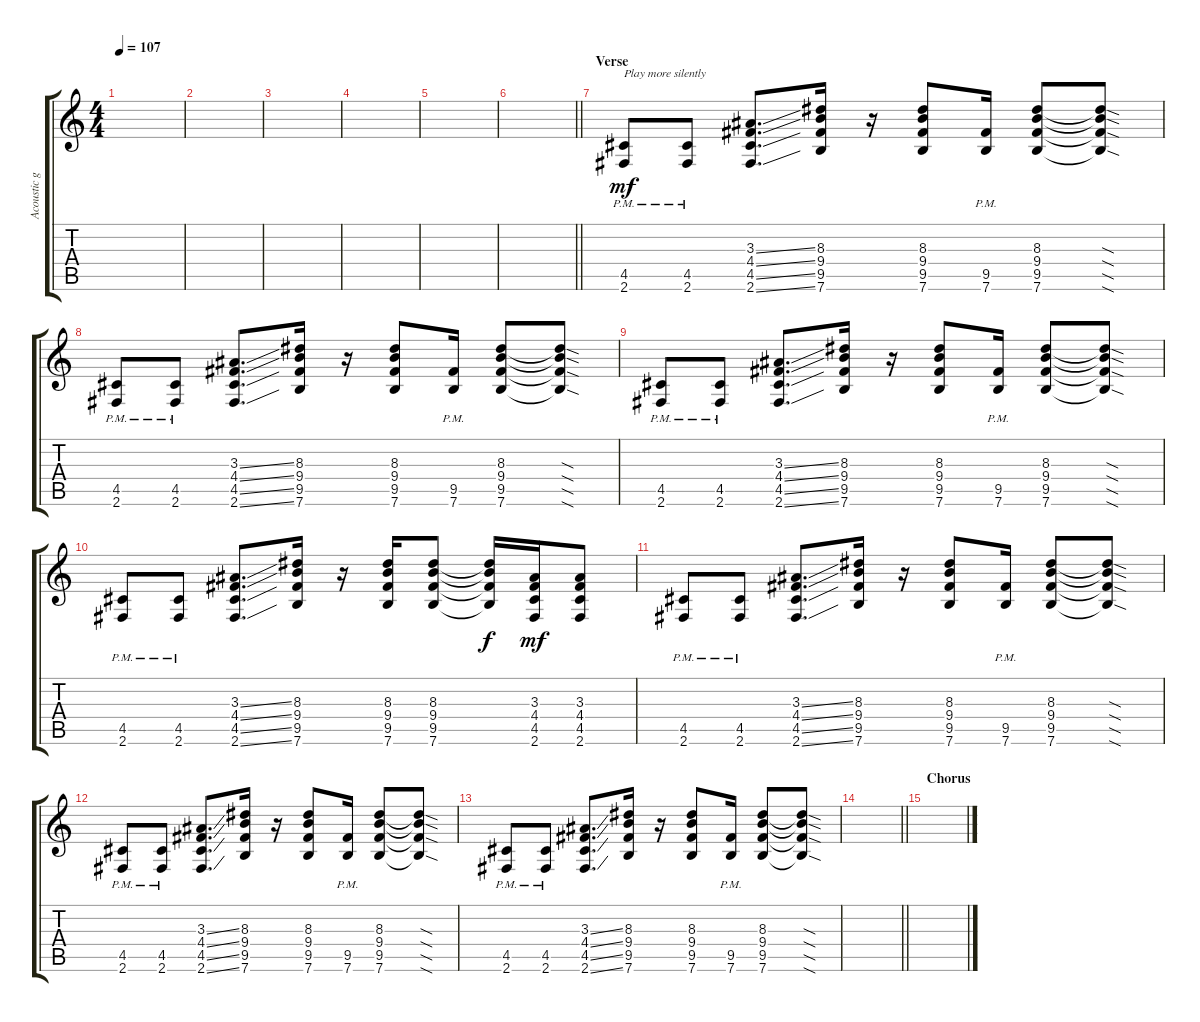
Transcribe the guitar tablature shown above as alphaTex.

\track ("Acoustic guitar" "Acoustic g") {instrument acousticguitarsteel}
\staff {score tabs}
\tuning (E4 B3 G3 D3 A2 E2) {hide}
\ts (4 4)
\tempo 107
\clef g2
\ks c
|
|
|
|
|
\barLineRight lightlight
|
\section ("" "Verse")
(4.5{pm} 2.6{pm}).8{txt "Play more silently" dy mf} (4.5{pm} 2.6{pm}).8 (3.3{ss} 4.4{ss} 4.5{ss} 2.6{ss}).8{d} (8.3 9.4 9.5 7.6).16 r.16 (8.3 9.4 9.5 7.6).8 (9.5{pm} 7.6{pm}).16 (8.3 9.4 9.5 7.6).8 (8.3{sod t} 9.4{sod t} 9.5{sod t} 7.6{sod t}).8 |
(4.5{pm} 2.6{pm}).8 (4.5{pm} 2.6{pm}).8 (3.3{ss} 4.4{ss} 4.5{ss} 2.6{ss}).8{d} (8.3 9.4 9.5 7.6).16 r.16 (8.3 9.4 9.5 7.6).8 (9.5{pm} 7.6{pm}).16 (8.3 9.4 9.5 7.6).8 (8.3{sod t} 9.4{sod t} 9.5{sod t} 7.6{sod t}).8 |
(4.5{pm} 2.6{pm}).8 (4.5{pm} 2.6{pm}).8 (3.3{ss} 4.4{ss} 4.5{ss} 2.6{ss}).8{d} (8.3 9.4 9.5 7.6).16 r.16 (8.3 9.4 9.5 7.6).8 (9.5{pm} 7.6{pm}).16 (8.3 9.4 9.5 7.6).8 (8.3{sod t} 9.4{sod t} 9.5{sod t} 7.6{sod t}).8 |
(4.5{pm} 2.6{pm}).8 (4.5{pm} 2.6{pm}).8 (3.3{ss} 4.4{ss} 4.5{ss} 2.6{ss}).8{d} (8.3 9.4 9.5 7.6).16 r.16 (8.3 9.4 9.5 7.6).16 (8.3 9.4 9.5 7.6).8 (8.3{t} 9.4{t} 9.5{t} 7.6{t}).16{dy f} (3.3 4.4 4.5 2.6).16{dy mf} (3.3 4.4 4.5 2.6).8 |
(4.5{pm} 2.6{pm}).8 (4.5{pm} 2.6{pm}).8 (3.3{ss} 4.4{ss} 4.5{ss} 2.6{ss}).8{d} (8.3 9.4 9.5 7.6).16 r.16 (8.3 9.4 9.5 7.6).8 (9.5{pm} 7.6{pm}).16 (8.3 9.4 9.5 7.6).8 (8.3{sod t} 9.4{sod t} 9.5{sod t} 7.6{sod t}).8 |
(4.5{pm} 2.6{pm}).8 (4.5{pm} 2.6{pm}).8 (3.3{ss} 4.4{ss} 4.5{ss} 2.6{ss}).8{d} (8.3 9.4 9.5 7.6).16 r.16 (8.3 9.4 9.5 7.6).8 (9.5{pm} 7.6{pm}).16 (8.3 9.4 9.5 7.6).8 (8.3{sod t} 9.4{sod t} 9.5{sod t} 7.6{sod t}).8 |
(4.5{pm} 2.6{pm}).8 (4.5{pm} 2.6{pm}).8 (3.3{ss} 4.4{ss} 4.5{ss} 2.6{ss}).8{d} (8.3 9.4 9.5 7.6).16 r.16 (8.3 9.4 9.5 7.6).8 (9.5{pm} 7.6{pm}).16 (8.3 9.4 9.5 7.6).8 (8.3{sod t} 9.4{sod t} 9.5{sod t} 7.6{sod t}).8 |
\barLineRight lightlight
|
\section ("" "Chorus")
